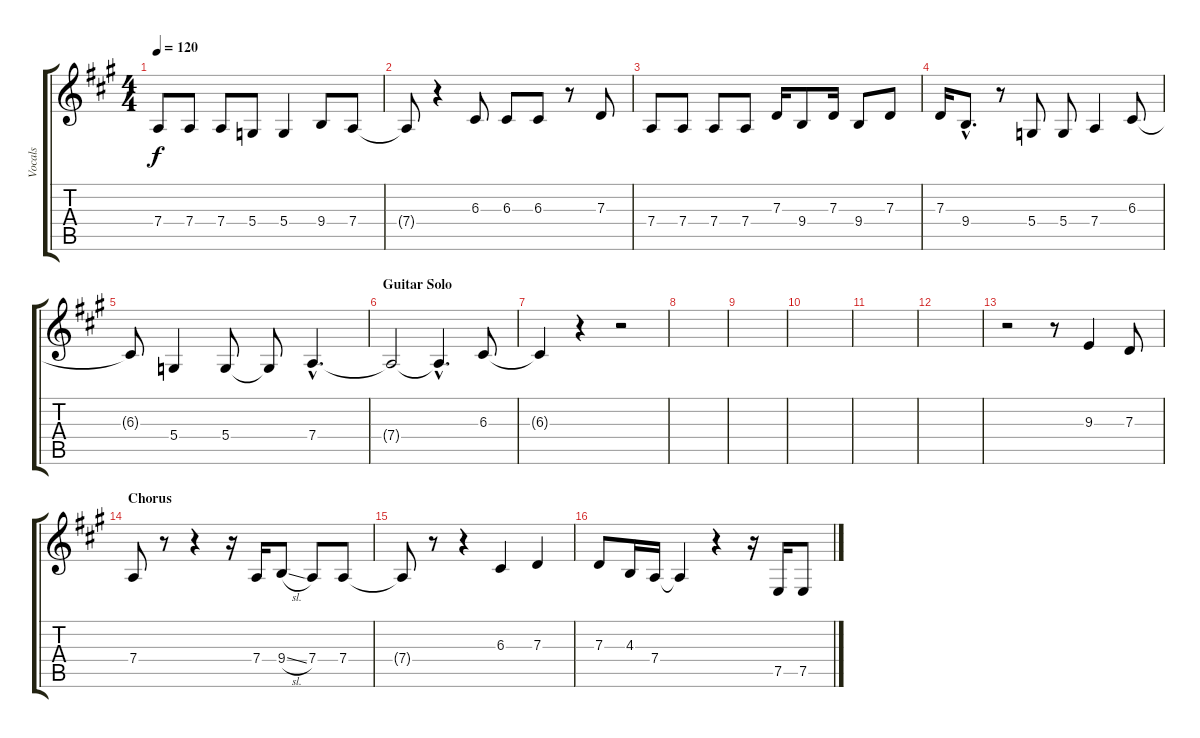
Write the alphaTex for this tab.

\track ("Vocals" "Vocals") {instrument violin}
\staff {score tabs}
\tuning (E4 B3 G3 D3 A2 E2) {hide}
\ts (4 4)
\tempo 120
\clef g2
\ks a
7.4.8{dy f} 7.4.8 7.4.8 5.4.8 5.4.4 9.4.8 7.4.8 |
7.4{t}.8 r.4 6.3.8 6.3.8 6.3.8 r.8 7.3.8 |
7.4.8 7.4.8 7.4.8 7.4.8 7.3.16 9.4.8 7.3.16 9.4.8 7.3.8 |
7.3.16 9.4{hac}.8{d} r.8 5.4.8 5.4.8 7.4.4 6.3.8 |
6.3{t}.8 5.4.4 5.4.8 5.4{t}.8 7.4{hac}.4{d} |
\section ("" "Guitar Solo")
7.4{t}.2 7.4{hac t}.4{d} 6.3.8 |
6.3{t}.4 r.4 r.2 |
|
|
|
|
|
r.2 r.8 9.3.4 7.3.8 |
\section ("" "Chorus")
7.4.8 r.8 r.4 r.16 7.4.16 9.4{sl}.8 7.4.8 7.4.8 |
7.4{t}.8 r.8 r.4 6.3.4 7.3.4 |
7.3.8 4.3.16 7.4.16 7.4{t}.4 r.4 r.16 7.5.16 7.5.8
